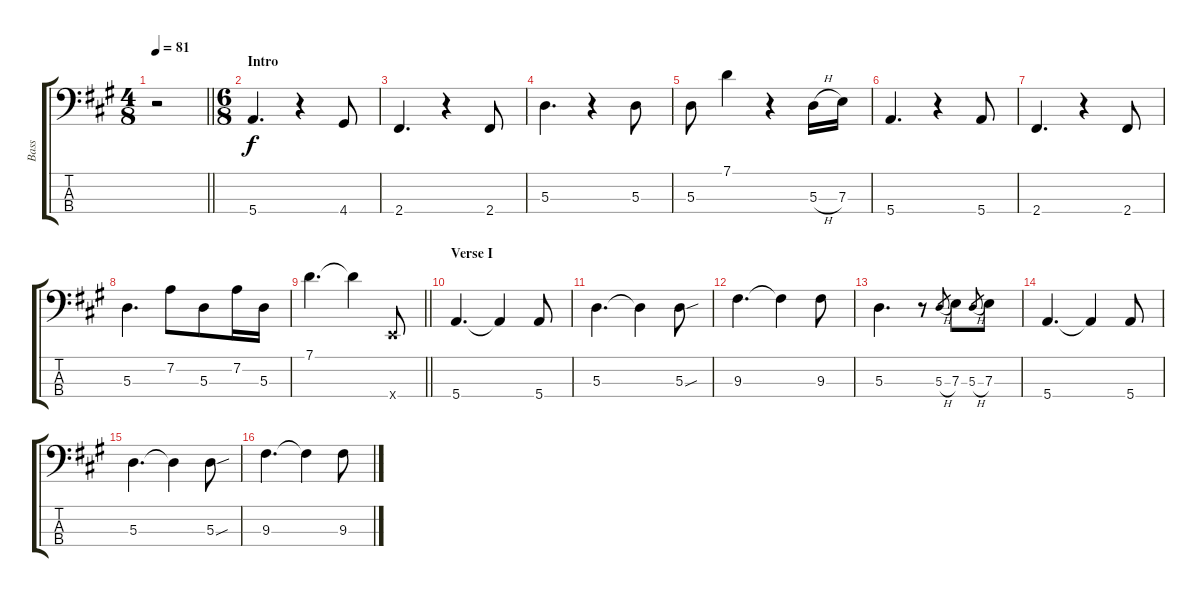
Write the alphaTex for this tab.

\track ("Bass" "Bass") {instrument electricbassfinger}
\staff {score tabs}
\tuning (G2 D2 A1 E1) {hide}
\ts (4 8)
\tempo 81
\clef f4
\barLineRight lightlight
\ks a
r.2{dy f instrument electricbassfinger} |
\ts (6 8)
\section ("" "Intro")
5.4.4{d} r.4 4.4.8 |
2.4.4{d} r.4 2.4.8 |
5.3.4{d} r.4 5.3.8 |
5.3.8 7.1.4 r.4 5.3{h}.16 7.3.16 |
5.4.4{d} r.4 5.4.8 |
2.4.4{d} r.4 2.4.8 |
5.3.4{d} 7.2.8 5.3.8 7.2.16 5.3.16 |
\barLineRight lightlight
7.1.4{d} 7.1{t}.4 0.4{x}.8 |
\section ("" "Verse I")
5.4.4{d} 5.4{t}.4 5.4.8 |
5.3.4{d} 5.3{t}.4 5.3{sou}.8 |
9.3.4{d} 9.3{t}.4 9.3.8 |
5.3.4{d} r.8 5.3{h}.8{gr} 7.3.8 5.3{h}.8{gr} 7.3.8 |
5.4.4{d} 5.4{t}.4 5.4.8 |
5.3.4{d} 5.3{t}.4 5.3{sou}.8 |
9.3.4{d} 9.3{t}.4 9.3.8
